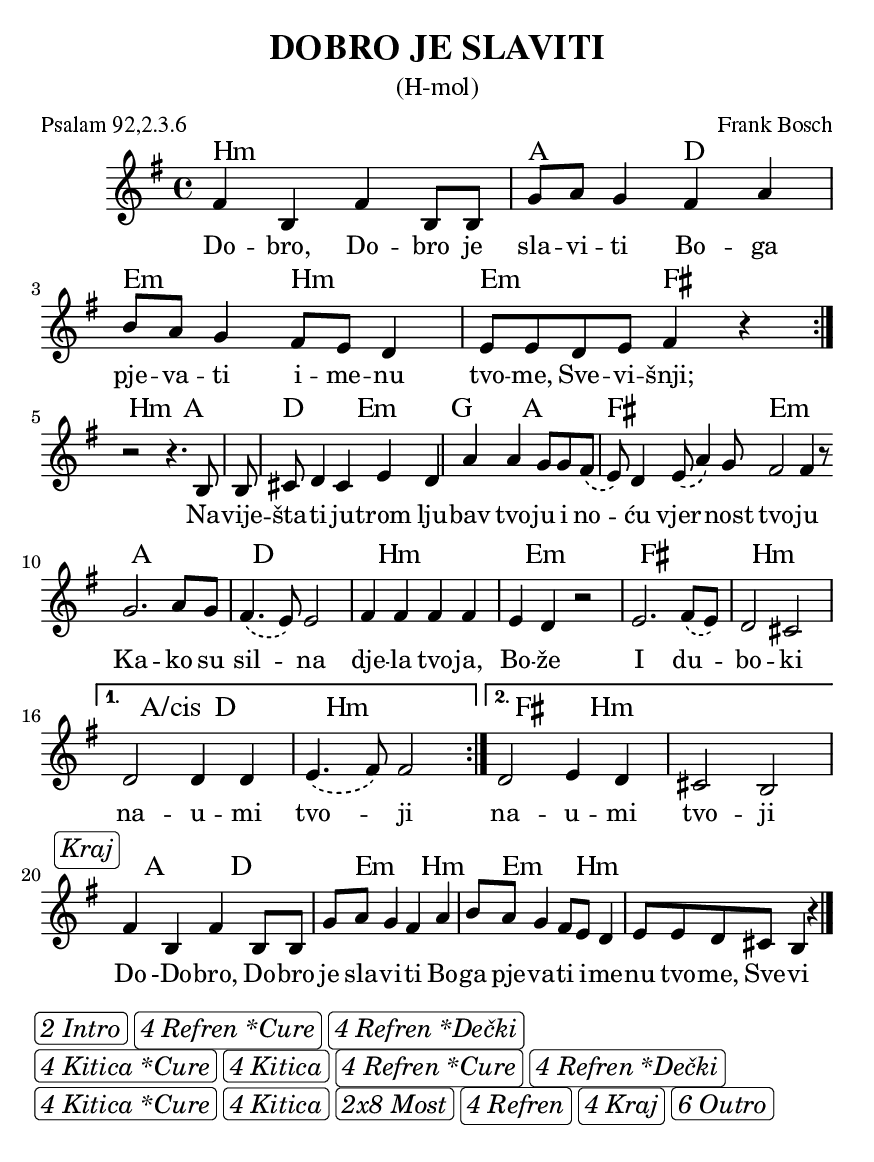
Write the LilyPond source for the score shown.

%\version "2.12.3"
\version "2.13.47"

\header{ 
title = \markup \override #'(font-name . "FreeSerif Bold") "DOBRO JE SLAVITI"
subtitle = \markup \override #'(font-name . "FreeSerif") "(H-mol)"
composer = \markup \override #'(font-name . "FreeSerif") "Frank Bosch"
poet = \markup \override #'(font-name . "FreeSerif") "Psalam 92,2.3.6"
} 
\paper {
indent = 0\mm
#(set-paper-size "a5")
}


muzika = {
	\time 4/4
	\key g \major
	\phrasingSlurDashed
%A
fis'4 b4 fis'4 b8 b8 |
g'8 a'8 g'4 fis'4 a'4 |
b'8 a'8 g'4 fis'8 e'8 d'4 | 
e'8 e'8 d'8 e'8 fis'4 r4
%\set Score.repeatCommands = #'(end-repeat)
%}
%	\new Staff {
%	\once \override Staff.TimeSignature #'stencil = ##f
%	e'8 e'8 d'8 cis'8 b4 r4
%} >> 
\bar ":|"\break
\set Timing.measureLength = #(ly:make-moment 9 8)

r2 r4. b8
\bar "|"
b8 cis'8 d'4 cis'4 e'4
\set Timing.measureLength = #(ly:make-moment 4 4)
| d'4 a'4 a'4 g'8 g'8 | fis'8\( e'8\) d'4 e'8\( a'4\) g'8 | 
\set Timing.measureLength = #(ly:make-moment 7 8)
fis'2 fis'4 r8 \bar ""
\set Timing.measureLength = #(ly:make-moment 4 4)
\break
%C
\repeat volta 2 {
g'2. a'8 g'8 |
fis'4.\( e'8\) e'2 |
fis'4 fis'4 fis'4 fis'4 |
e'4 d'4 r2 |
e'2. fis'8\( e'8\) |
d'2 cis'2 | }
\alternative {
{d'2 d'4 d'4 | e'4.\( fis'8\) fis'2 |}
{d'2 e'4 d'4 | cis'2 b2 | }
}
\break
fis'4^\markup {\hspace #-6 \fontsize #1 \rounded-box \italic {Kraj}}
b4 fis'4 b8 b8 | g'8 a'8 g'4 fis'4 a'4 | b'8 a'8 g'4 fis'8 e'8 d'4 |
e'8 e'8 d'8 cis'8 b4 r4 \bar "|."
 }

harme = \chordmode {
\semiGermanChords
%A
b1:m a2 d2
e:m b:m e:m fis
%B
\skip 8
b2:m a2 d e:m 
g a fis2 fis4.
%C
e1:m a d b:m
e:m fis b:m a2/cis d
b1:m fis2 b:m
%Kraj
b1:m a2 d2
e:m b:m e:m b:m

}

rijeci = \lyricmode {
%A
Do -- bro, Do -- bro je sla -- vi -- ti Bo -- ga
pje -- va -- ti i -- me -- nu tvo -- me, Sve -- vi -- šnji;
%B
Na -- vije -- šta -- ti ju -- trom lju -- bav tvo -- ju
i no -- \skip 8 ću vjer -- \skip 4 nost tvo -- ju
%C
Ka -- ko su sil -- \skip 8 na dje -- la tvo -- ja, Bo -- že
I du -- \skip 8 bo -- ki na -- u -- mi tvo -- \skip 8 ji
na -- u -- mi tvo -- ji
%Kraj
Do -Do -- bro, Do -- bro je sla -- vi -- ti Bo -- ga
pje -- va -- ti i -- me -- nu tvo -- me, Sve -- vi -- šnji!
- bro, Do -- bro je sla -- vi -- ti Bo -- ga
pje -- va -- ti i -- me -- nu tvo -- me, Sve -- vi -- šnji!

}

\score {
 <<
\new ChordNames { 
 \override ChordName #'font-size = #2
 \override ChordName #'font-name = #"FreeSerif"
 %\override ChordName #'extra-offset = #'(0 . -1)
 \set chordChanges = ##t
 \harme }
\new Staff { \muzika }
\addlyrics { \rijeci }
>>

\midi { \context { 
 	\Score tempoWholesPerMinute = #(ly:make-moment 190 8)
	\remove "Bar_number_engraver" }}
	\layout {}
}


\markuplines {
%\justified-lines {}
%\justified-lines {}
\justified-lines {
 \fontsize #1 {
	\rounded-box \italic { "2 Intro" }
	\rounded-box \italic { "4 Refren *Cure" }
	\rounded-box \italic { "4 Refren *Dečki" }
}}
\justified-lines {}
\justified-lines {
 \fontsize #1 {
	\rounded-box \italic { "4 Kitica *Cure" }
	\rounded-box \italic { "4 Kitica" }
	\rounded-box \italic { "4 Refren *Cure" }
	\rounded-box \italic { "4 Refren *Dečki" }
}}
\justified-lines {}
\justified-lines {
 \fontsize #1 {
	\rounded-box \italic { "4 Kitica *Cure" }
	\rounded-box \italic { "4 Kitica" }
	\rounded-box \italic { "2x8 Most" }
	\rounded-box \italic { "4 Refren" }
	\rounded-box \italic { "4 Kraj" }
	\rounded-box \italic { "6 Outro" }
}}
}
